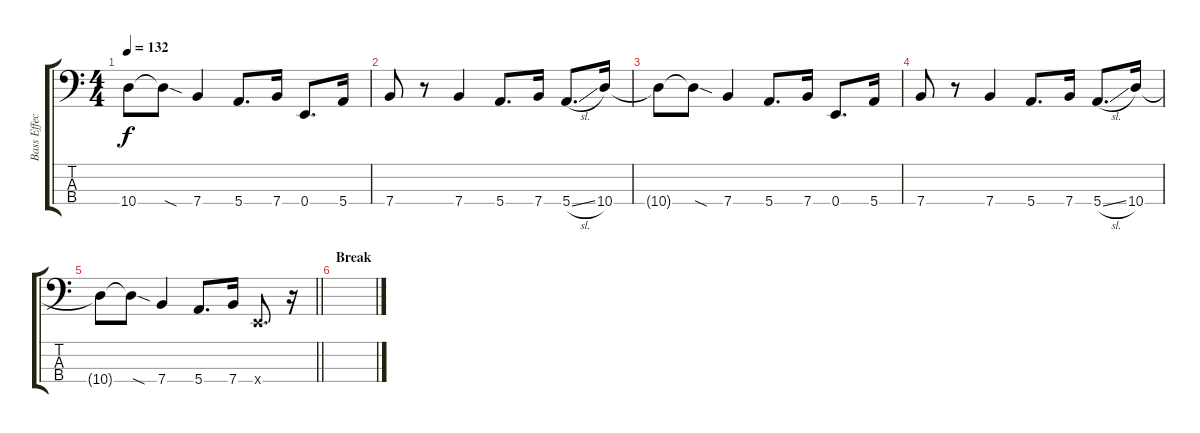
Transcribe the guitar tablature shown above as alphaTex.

\track ("Bass Effect" "Bass Effec") {instrument distortionguitar}
\staff {score tabs}
\tuning (G2 D2 A1 E1) {hide}
\ts (4 4)
\tempo 132
\clef f4
\ks c
10.4{t}.8{dy f} 10.4{sod t}.8 7.4.4 5.4.8{d} 7.4.16 0.4.8{d} 5.4.16 |
7.4.8 r.8 7.4.4 5.4.8{d} 7.4.16 5.4{sl}.8{d} 10.4.16 |
10.4{t}.8 10.4{sod t}.8 7.4.4 5.4.8{d} 7.4.16 0.4.8{d} 5.4.16 |
7.4.8 r.8 7.4.4 5.4.8{d} 7.4.16 5.4{sl}.8{d} 10.4.16 |
\barLineRight lightlight
10.4{t}.8 10.4{sod t}.8 7.4.4 5.4.8{d} 7.4.16 0.4{x}.8{d} r.16 |
\section ("" "Break")
